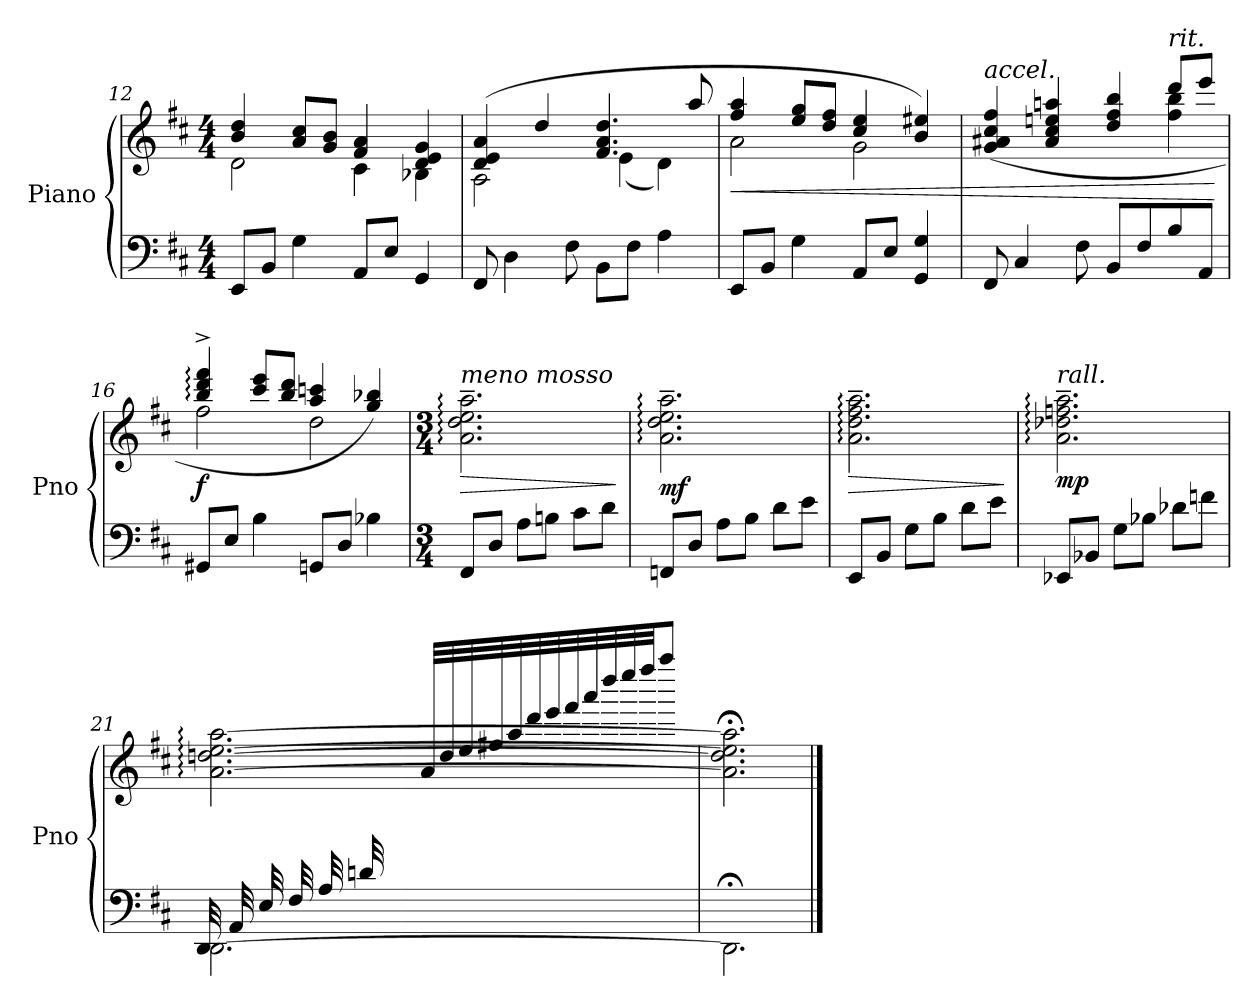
**kern	**kern	**dynam
*part1	*part1	*part1
*staff2	*staff1	*staff1/2
*I"Piano	*	*
*I'Pno	*	*
*clefF4	*clefG2	*
*k[f#c#]	*k[f#c#]	*
*M4/4	*M4/4	*
=12	=12	=12
*	*^	*
8EE/L	4b/ 4dd/	2d\	.
8BB/J	.	.	.
4G\	8a/ 8cc#/L	.	.
.	8g/ 8b/J	.	.
8AA/L	4f#/ 4a/	4c#\	.
8E/J	.	.	.
4GG/	4d/ 4e/ 4g/	4B-X\	.
=13	=13	=13	=13
8FF#/	(4d/ 4e/ 4a/	2A\	.
4D\	.	.	.
.	4dd/	.	.
8F#\	.	.	.
8BB\L	4.f#/ 4.a/ 4.dd/	(4e\	.
8F#\J	.	.	.
4A\	.	4d\)	.
.	8aa/	.	.
=14	=14	=14	=14
!	!	!	!LO:HP:b
8EE/L	4ff#/ 4aa/	2a\	<
8BB/J	.	.	.
4G\	8ee/ 8gg/L	.	.
.	8dd/ 8ff#/J	.	.
8AA/L	4cc#/ 4ee/	2g\	.
8E/J	.	.	.
4GG/ 4G/	4b/ 4ee#X/)	.	.
!!LO:LB:g=z	!!
=15	=15	=15	=15
!	!LO:TX:a:i:t=accel.	!	!
8FF#/	(4g/ 4a#X/ 4cc#/ 4ff#/	2.ryy	.
4C#/	.	.	.
.	4a#i/ 4cc#/ 4een/ 4aan/	.	.
8F#\	.	.	.
8BB/L	4dd/ 4ff#/ 4bb/	.	.
8F#/	.	.	.
!	!LO:TX:a:i:t=rit.	!	!
8B/	8ddd/L	4ff#\ 4bb\	.
8AA/J	8eee/J	.	.
*	*v	*v	*
.	.	[
=16	=16	=16
*	*^	*
!	!	!	!LO:DY:b
8GG#X/L	4bb/:^ 4ddd/:^ 4fff#/:^	2ff#\	f
8E/J	.	.	.
4B\	8ccc#/ 8eee/L	.	.
.	8bb/ 8ddd/J	.	.
8GGn/L	4aa/ 4cccn/	2dd\	.
8D/J	.	.	.
4B-X\	4gg/ 4bb-X/)	.	.
*	*v	*v	*
=17	=17	=17
*M3/4	*M3/4	*
!	!LO:TX:a:i:t=meno mosso	!
!	!	!LO:HP:b
8FF#/L	2.a\:~ 2.dd\:~ 2.ee\:~ 2.aa\:~	>
8D/J	.	.
8A\L	.	.
8Bn\J	.	.
8c#\L	.	.
8d\J	.	.
.	.	]
=18	=18	=18
!	!	!LO:DY:b
8FFn/L	2.a\:~ 2.dd\:~ 2.ee\:~ 2.aa\:~	mf
8D/J	.	.
8A\L	.	.
8B\J	.	.
8d\L	.	.
8e\J	.	.
=19	=19	=19
!	!	!LO:HP:b
8EE/L	2.a\:~ 2.dd\:~ 2.ff#\:~ 2.aa\:~	>
8BB/J	.	.
8G\L	.	.
8B\J	.	.
8d\L	.	.
8e\J	.	.
.	.	]
!!LO:LB:g=z
=20	=20	=20
!	!LO:TX:a:i:t=rall.	!
!	!	!LO:DY:b
8EE-X/L	2.a\:~ 2.dd-X\:~ 2.ffn\:~ 2.aa\:~	mp
8BB-X/J	.	.
8G\L	.	.
8B-X\J	.	.
8d-X\L	.	.
8fn\J	.	.
=21	=21	=21
*^	*^	*
[2.DD\	32DD/LLL	[2.a\: [2.ddn\: [2.ee\: [2.aa\:	8.ryy	.
.	32AA/	.	.	.
.	32E/	.	.	.
.	32F#/	.	.	.
.	32A/	.	.	.
.	32dn/	.	.	.
.	2ryy	.	32e\	.
.	.	.	32f#X\JJJ	.
.	.	.	32a/LLL	.
.	.	.	32dd/	.
.	.	.	32ee/	.
.	.	.	32ff#X/	.
.	.	.	32aa/	.
.	.	.	32ddd/	.
.	.	.	32eee/	.
.	.	.	32fff#/	.
.	.	.	32aaa/	.
.	.	.	32dddd/	.
.	.	.	32eeee/	.
.	.	.	32ffff#/JJ	.
.	.	.	8aaaa/J	.
.	16ryy	.	.	.
*v	*v	*	*	*
*	*v	*v	*
=22	=22	=22
2.DD;<\]	2.a\];< 2.dd\];< 2.ee\];< 2.aa\];<	.
==	==	==
*-	*-	*-
